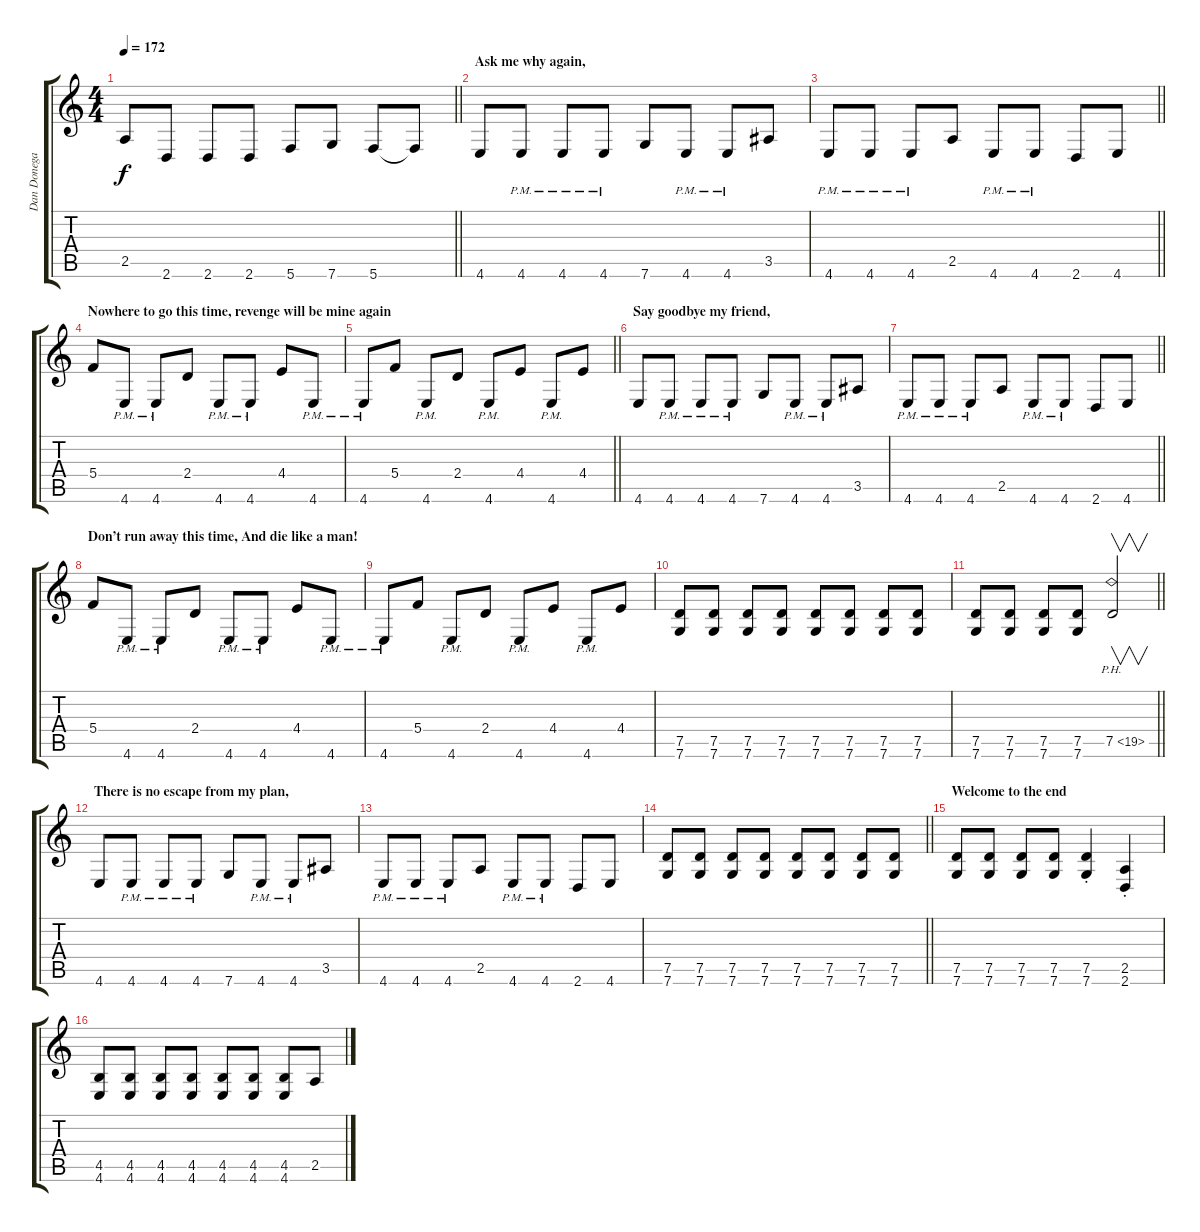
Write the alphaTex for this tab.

\track ("Dan Donegan - Guitar" "Dan Donega") {instrument distortionguitar}
\staff {score tabs}
\tuning (D4 A3 F3 C3 G2 C2) {hide}
\ts (4 4)
\tempo 172
\clef g2
\barLineRight lightlight
\ks c
2.5.8{dy f} 2.6.8 2.6.8 2.6.8 5.6.8 7.6.8 5.6.8 5.6{t}.8 |
\section ("" "Ask me why again,")
4.6.8 4.6{pm}.8 4.6{pm}.8 4.6{pm}.8 7.6.8 4.6{pm}.8 4.6{pm}.8 3.5.8 |
\barLineRight lightlight
4.6{pm}.8 4.6{pm}.8 4.6{pm}.8 2.5.8 4.6{pm}.8 4.6{pm}.8 2.6.8 4.6.8 |
\section ("" "Nowhere to go this time, revenge will be mine again")
5.4.8 4.6{pm}.8 4.6{pm}.8 2.4.8 4.6{pm}.8 4.6{pm}.8 4.4.8 4.6{pm}.8 |
\barLineRight lightlight
4.6{pm}.8 5.4.8 4.6{pm}.8 2.4.8 4.6{pm}.8 4.4.8 4.6{pm}.8 4.4.8 |
\section ("" "Say goodbye my friend,")
4.6.8 4.6{pm}.8 4.6{pm}.8 4.6{pm}.8 7.6.8 4.6{pm}.8 4.6{pm}.8 3.5.8 |
\barLineRight lightlight
4.6{pm}.8 4.6{pm}.8 4.6{pm}.8 2.5.8 4.6{pm}.8 4.6{pm}.8 2.6.8 4.6.8 |
\section ("" "Don’t run away this time, And die like a man!")
5.4.8 4.6{pm}.8 4.6{pm}.8 2.4.8 4.6{pm}.8 4.6{pm}.8 4.4.8 4.6{pm}.8 |
4.6{pm}.8 5.4.8 4.6{pm}.8 2.4.8 4.6{pm}.8 4.4.8 4.6{pm}.8 4.4.8 |
(7.5 7.6).8 (7.5 7.6).8 (7.5 7.6).8 (7.5 7.6).8 (7.5 7.6).8 (7.5 7.6).8 (7.5 7.6).8 (7.5 7.6).8 |
\barLineRight lightlight
(7.5 7.6).8 (7.5 7.6).8 (7.5 7.6).8 (7.5 7.6).8 7.5{ph 12}.2{v} |
\section ("" "There is no escape from my plan,")
4.6.8 4.6{pm}.8 4.6{pm}.8 4.6{pm}.8 7.6.8 4.6{pm}.8 4.6{pm}.8 3.5.8 |
4.6{pm}.8 4.6{pm}.8 4.6{pm}.8 2.5.8 4.6{pm}.8 4.6{pm}.8 2.6.8 4.6.8 |
\barLineRight lightlight
(7.5 7.6).8 (7.5 7.6).8 (7.5 7.6).8 (7.5 7.6).8 (7.5 7.6).8 (7.5 7.6).8 (7.5 7.6).8 (7.5 7.6).8 |
\section ("" "Welcome to the end")
(7.5 7.6).8 (7.5 7.6).8 (7.5 7.6).8 (7.5 7.6).8 (7.5{st} 7.6{st}).4 (2.5{st} 2.6{st}).4 |
(4.5 4.6).8 (4.5 4.6).8 (4.5 4.6).8 (4.5 4.6).8 (4.5 4.6).8 (4.5 4.6).8 (4.5 4.6).8 2.5.8
